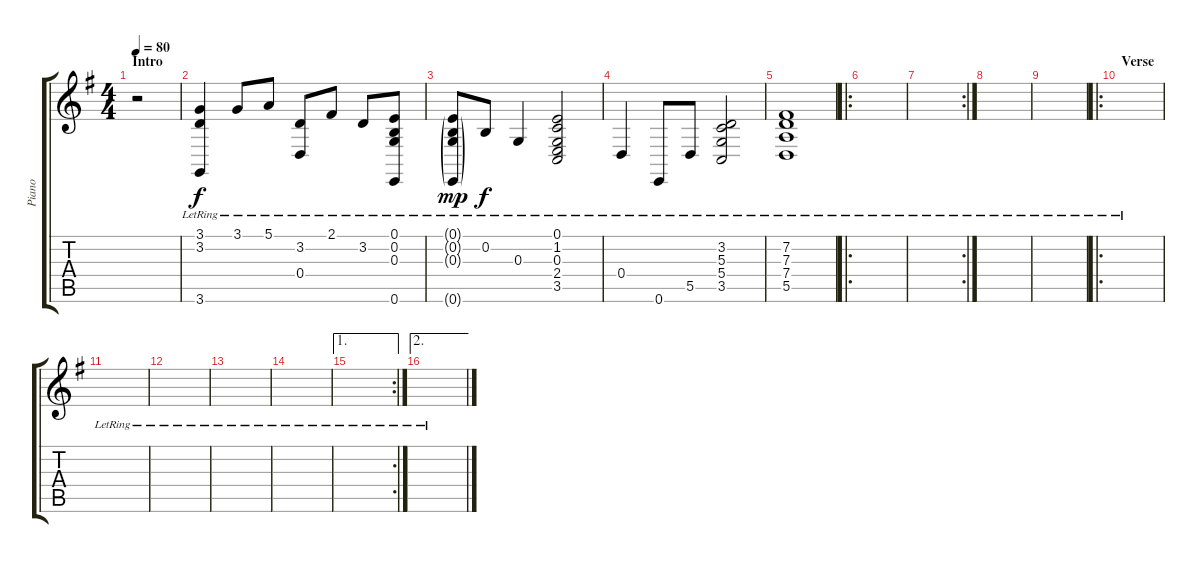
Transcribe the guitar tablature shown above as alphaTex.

\track ("Piano" "Piano") {instrument acousticgrandpiano}
\staff {score tabs}
\tuning (E4 B3 G3 D3 A2 E2) {hide}
\ts (4 4)
\section ("" "Intro")
\tempo 80
\clef g2
\ks g
r.2{dy f instrument acousticgrandpiano} |
(3.1{lr} 3.2{lr} 3.6{lr}).4 3.1{lr}.8 5.1{lr}.8 (3.2{lr} 0.4{lr}).8 2.1{lr}.8 3.2{lr}.8 (0.1{lr} 0.2{lr} 0.3{lr} 0.6{lr}).8 |
(0.1{g lr} 0.2{g lr} 0.3{g lr} 0.6{g lr}).8{dy mp} 0.2{lr}.8{dy f} 0.3{lr}.4 (0.1{lr} 1.2{lr} 0.3{lr} 2.4{lr} 3.5{lr}).2 |
0.4{lr}.4 0.6{lr}.8 5.5{lr}.8 (3.2{lr} 5.3{lr} 5.4{lr} 3.5{lr}).2 |
(7.2{lr} 7.3{lr} 7.4{lr} 5.5{lr}).1 |
\ro
|
\rc 2
|
|
|
\ro
\section ("" "Verse")
|
|
|
|
|
\ae 1
\rc 2
|
\ae 2
